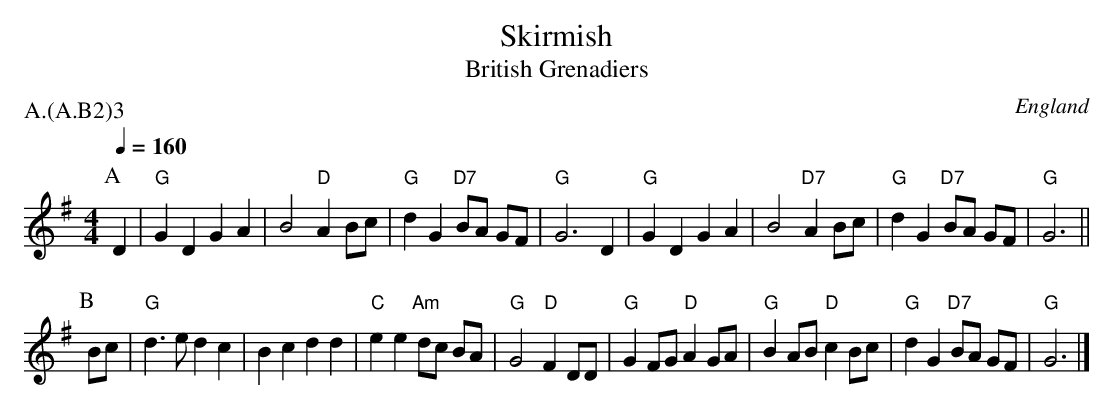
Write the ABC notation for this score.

X:1
T:Skirmish
T:British Grenadiers
O:England
P:A.(A.B2)3
M:4/4
L:1/4
Q:1/4=160
K:G
P:A
D|"G"G D G A|B2 "D"A B/c/|"G"d G "D7"B/A/ G/F/|"G"G3 D|\
  "G"G D G A|B2 "D7"A B/c/|"G"d G "D7"B/A/ G/F/|"G"G3 ||
P:B
B/c/|"G"d>e d c|B c d d|"C"e e "Am"d/c/ B/A/|"G"G2 "D"F D/D/|\
"G"G F/G/ "D"A G/A/|"G"B A/B/ "D"c B/c/|"G"d G "D7"B/A/ G/F/|"G"G3|]
